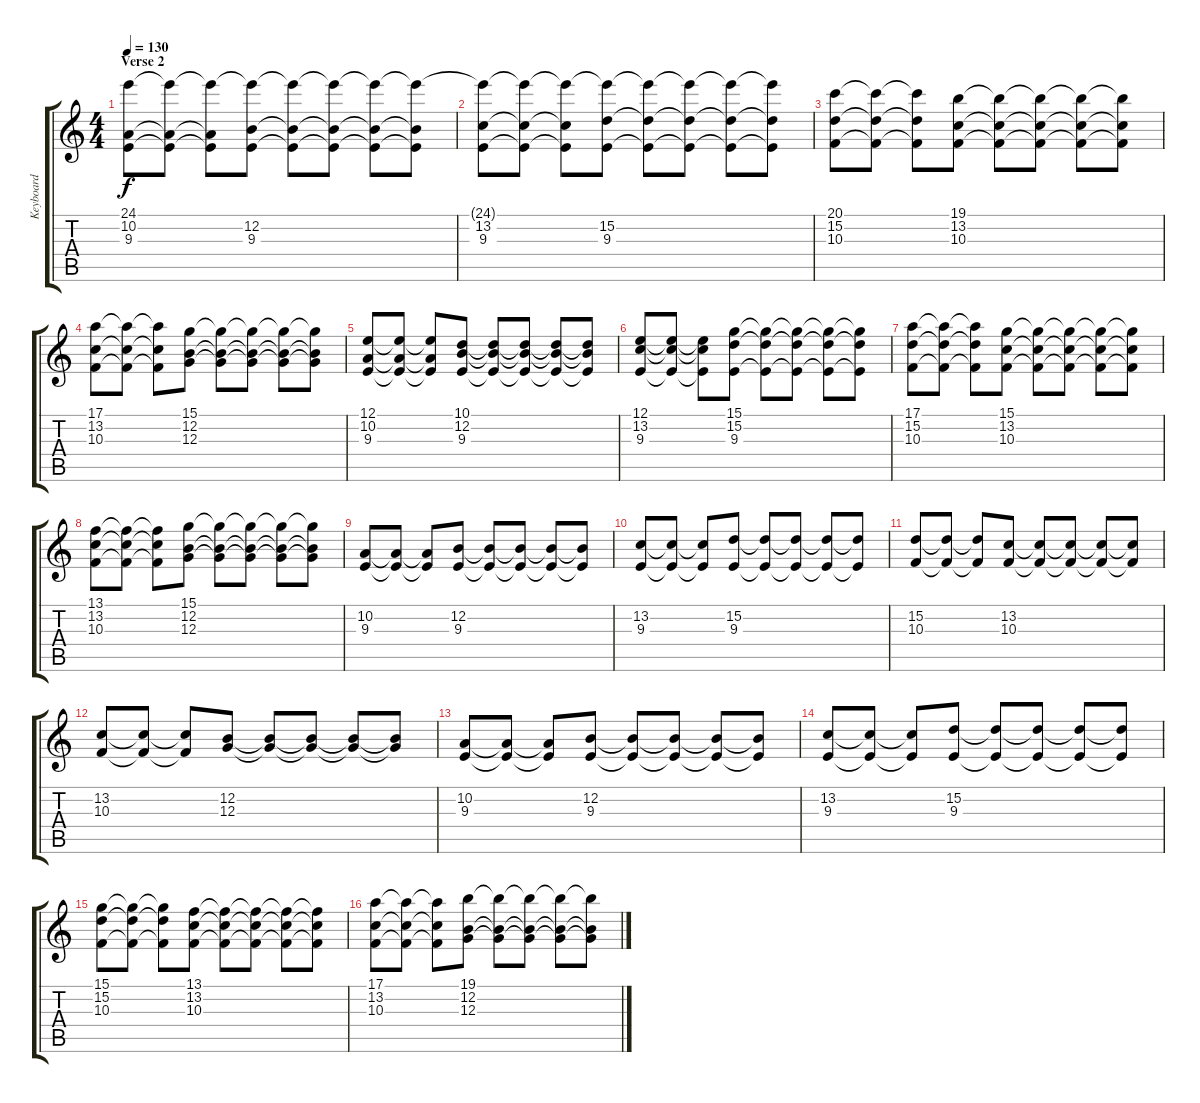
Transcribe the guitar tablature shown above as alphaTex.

\track ("Keyboard" "Keyboard") {instrument stringensemble1}
\staff {score tabs}
\tuning (E4 B3 G3 D3 A2 E2) {hide}
\ts (4 4)
\section ("" "Verse 2")
\tempo 130
\clef g2
\ks c
(24.1 10.2 9.3).8{dy f volume 8} (24.1{t} 10.2{t} 9.3{t}).8 (24.1{t} 10.2{t} 9.3{t}).8 (24.1{t} 12.2 9.3).8 (24.1{t} 12.2{t} 9.3{t}).8 (24.1{t} 12.2{t} 9.3{t}).8 (24.1{t} 12.2{t} 9.3{t}).8 (24.1{t} 12.2{t} 9.3{t}).8 |
(24.1{t} 13.2 9.3).8 (24.1{t} 13.2{t} 9.3{t}).8 (24.1{t} 13.2{t} 9.3{t}).8 (24.1{t} 15.2 9.3).8 (24.1{t} 15.2{t} 9.3{t}).8 (24.1{t} 15.2{t} 9.3{t}).8 (24.1{t} 15.2{t} 9.3{t}).8 (24.1{t} 15.2{t} 9.3{t}).8 |
(20.1 15.2 10.3).8 (20.1{t} 15.2{t} 10.3{t}).8 (20.1{t} 15.2{t} 10.3{t}).8 (19.1 13.2 10.3).8 (19.1{t} 13.2{t} 10.3{t}).8 (19.1{t} 13.2{t} 10.3{t}).8 (19.1{t} 13.2{t} 10.3{t}).8 (19.1{t} 13.2{t} 10.3{t}).8 |
(17.1 13.2 10.3).8 (17.1{t} 13.2{t} 10.3{t}).8 (17.1{t} 13.2{t} 10.3{t}).8 (15.1 12.2 12.3).8 (15.1{t} 12.2{t} 12.3{t}).8 (15.1{t} 12.2{t} 12.3{t}).8 (15.1{t} 12.2{t} 12.3{t}).8 (15.1{t} 12.2{t} 12.3{t}).8 |
(12.1 10.2 9.3).8 (12.1{t} 10.2{t} 9.3{t}).8 (12.1{t} 10.2{t} 9.3{t}).8 (10.1 12.2 9.3).8 (10.1{t} 12.2{t} 9.3{t}).8 (10.1{t} 12.2{t} 9.3{t}).8 (10.1{t} 12.2{t} 9.3{t}).8 (10.1{t} 12.2{t} 9.3{t}).8 |
(12.1 13.2 9.3).8 (12.1{t} 13.2{t} 9.3{t}).8 (12.1{t} 13.2{t} 9.3{t}).8 (15.1 15.2 9.3).8 (15.1{t} 15.2{t} 9.3{t}).8 (15.1{t} 15.2{t} 9.3{t}).8 (15.1{t} 15.2{t} 9.3{t}).8 (15.1{t} 15.2{t} 9.3{t}).8 |
(17.1 15.2 10.3).8 (17.1{t} 15.2{t} 10.3{t}).8 (17.1{t} 15.2{t} 10.3{t}).8 (15.1 13.2 10.3).8 (15.1{t} 13.2{t} 10.3{t}).8 (15.1{t} 13.2{t} 10.3{t}).8 (15.1{t} 13.2{t} 10.3{t}).8 (15.1{t} 13.2{t} 10.3{t}).8 |
(13.1 13.2 10.3).8 (13.1{t} 13.2{t} 10.3{t}).8 (13.1{t} 13.2{t} 10.3{t}).8 (15.1 12.2 12.3).8 (15.1{t} 12.2{t} 12.3{t}).8 (15.1{t} 12.2{t} 12.3{t}).8 (15.1{t} 12.2{t} 12.3{t}).8 (15.1{t} 12.2{t} 12.3{t}).8 |
(10.2 9.3).8 (10.2{t} 9.3{t}).8 (10.2{t} 9.3{t}).8 (12.2 9.3).8 (12.2{t} 9.3{t}).8 (12.2{t} 9.3{t}).8 (12.2{t} 9.3{t}).8 (12.2{t} 9.3{t}).8 |
(13.2 9.3).8 (13.2{t} 9.3{t}).8 (13.2{t} 9.3{t}).8 (15.2 9.3).8 (15.2{t} 9.3{t}).8 (15.2{t} 9.3{t}).8 (15.2{t} 9.3{t}).8 (15.2{t} 9.3{t}).8 |
(15.2 10.3).8 (15.2{t} 10.3{t}).8 (15.2{t} 10.3{t}).8 (13.2 10.3).8 (13.2{t} 10.3{t}).8 (13.2{t} 10.3{t}).8 (13.2{t} 10.3{t}).8 (13.2{t} 10.3{t}).8 |
(13.2 10.3).8 (13.2{t} 10.3{t}).8 (13.2{t} 10.3{t}).8 (12.2 12.3).8 (12.2{t} 12.3{t}).8 (12.2{t} 12.3{t}).8 (12.2{t} 12.3{t}).8 (12.2{t} 12.3{t}).8 |
(10.2 9.3).8 (10.2{t} 9.3{t}).8 (10.2{t} 9.3{t}).8 (12.2 9.3).8 (12.2{t} 9.3{t}).8 (12.2{t} 9.3{t}).8 (12.2{t} 9.3{t}).8 (12.2{t} 9.3{t}).8 |
(13.2 9.3).8 (13.2{t} 9.3{t}).8 (13.2{t} 9.3{t}).8 (15.2 9.3).8 (15.2{t} 9.3{t}).8 (15.2{t} 9.3{t}).8 (15.2{t} 9.3{t}).8 (15.2{t} 9.3{t}).8 |
(15.1 15.2 10.3).8{volume 12} (15.1{t} 15.2{t} 10.3{t}).8 (15.1{t} 15.2{t} 10.3{t}).8 (13.1 13.2 10.3).8 (13.1{t} 13.2{t} 10.3{t}).8 (13.1{t} 13.2{t} 10.3{t}).8 (13.1{t} 13.2{t} 10.3{t}).8 (13.1{t} 13.2{t} 10.3{t}).8 |
(17.1 13.2 10.3).8 (17.1{t} 13.2{t} 10.3{t}).8 (17.1{t} 13.2{t} 10.3{t}).8 (19.1 12.2 12.3).8 (19.1{t} 12.2{t} 12.3{t}).8 (19.1{t} 12.2{t} 12.3{t}).8 (19.1{t} 12.2{t} 12.3{t}).8 (19.1{t} 12.2{t} 12.3{t}).8
